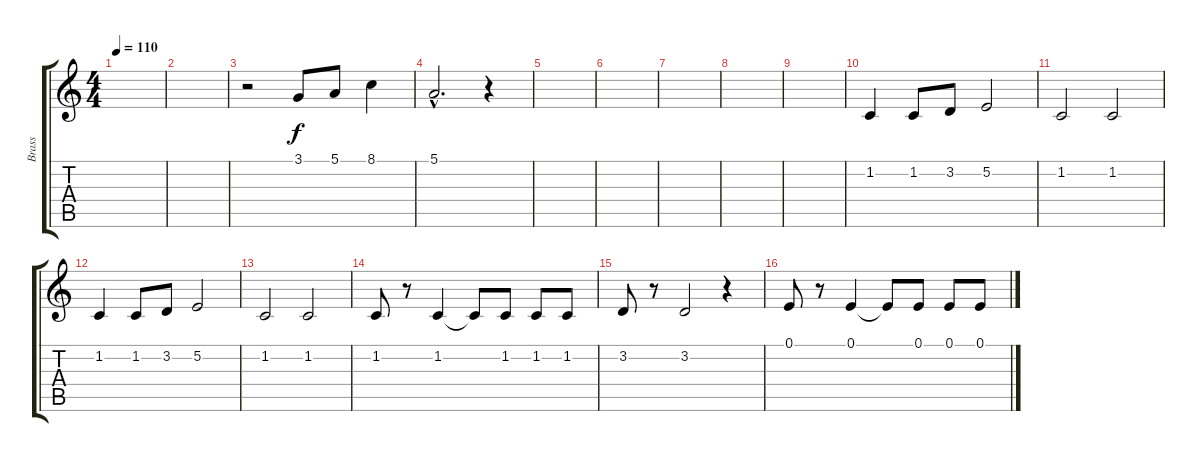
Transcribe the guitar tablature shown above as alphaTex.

\track ("Brass" "Brass") {instrument brasssection}
\staff {score tabs}
\tuning (E4 B3 G3 D3 A2 E2) {hide}
\ts (4 4)
\tempo 110
\clef g2
\ks c
|
|
r.2 3.1.8 5.1.8 8.1.4 |
5.1{hac}.2{d} r.4 |
|
|
|
|
|
1.2.4 1.2.8 3.2.8 5.2.2 |
1.2.2 1.2.2 |
1.2.4 1.2.8 3.2.8 5.2.2 |
1.2.2 1.2.2 |
1.2.8 r.8 1.2.4 1.2{t}.8 1.2.8 1.2.8 1.2.8 |
3.2.8 r.8 3.2.2 r.4 |
0.1.8 r.8 0.1.4 0.1{t}.8 0.1.8 0.1.8 0.1.8
